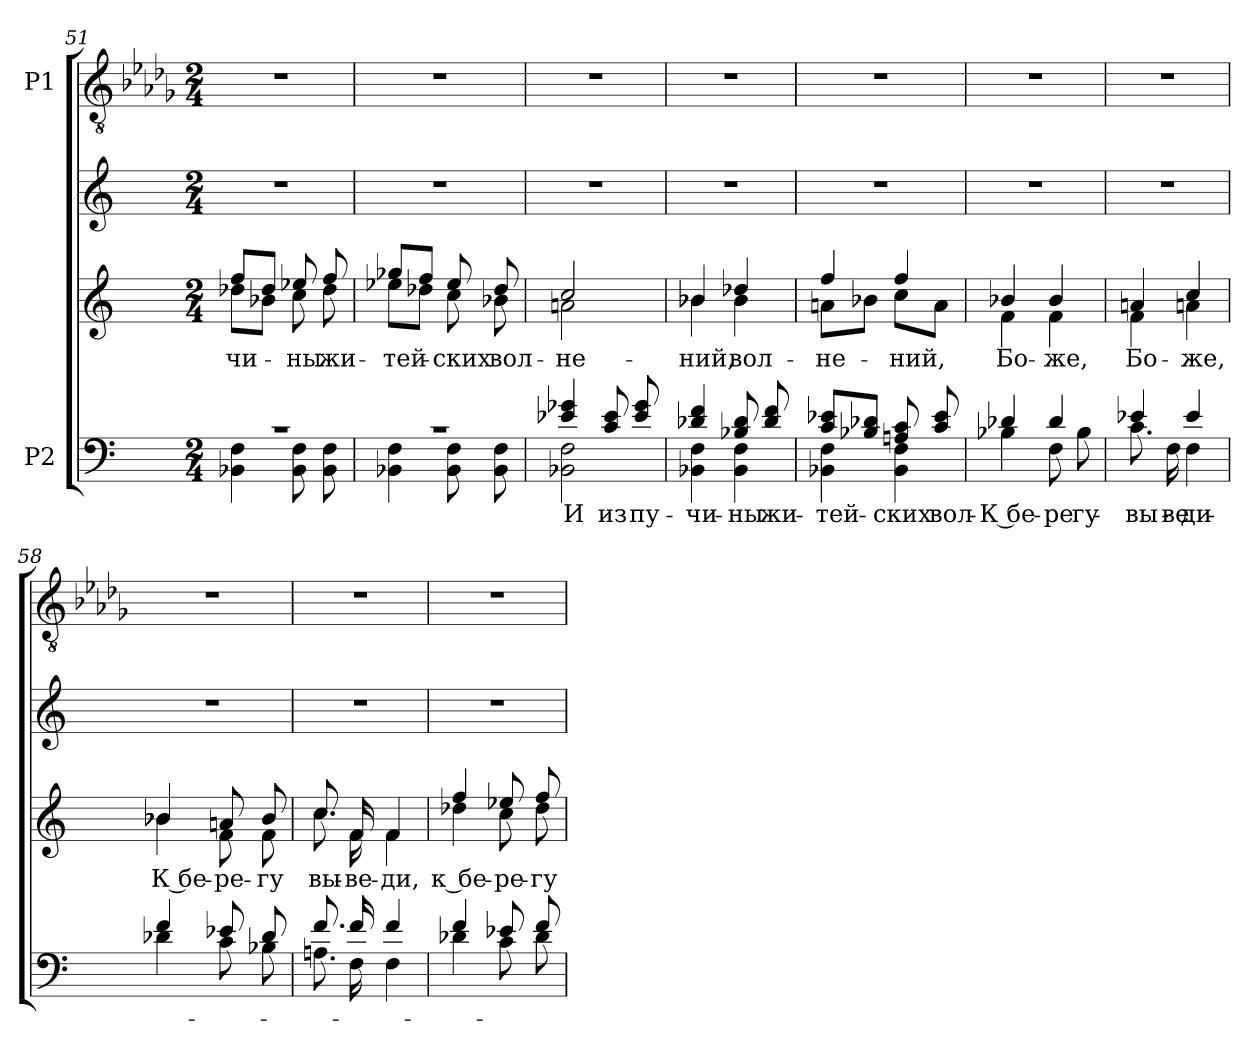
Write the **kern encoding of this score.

**kern	**text	**kern	**text	**kern	**kern
*part2	*part2	*part2	*part2	*part2	*part1
*staff4	*staff4	*staff3	*staff3	*staff2	*staff1
*I"P2	*	*	*	*	*I"P1
*clefF4	*	*clefG2	*	*clefG2	*clefGv2
*	*	*	*	*	*ITrd7c12
*k[]	*	*k[]	*	*k[]	*k[b-e-a-d-g-]
*C:	*	*C:	*	*C:	*D-:
*M2/4	*	*M2/4	*	*M2/4	*M2/4
=51	=51	=51	=51	=51	=51
!LO:N:vis=1	!	!	!	!	!
*^	*	*	*	*	*
!	!	!	!	!LO:LY:b:color=#000000	!LO:N:vis=1	!LO:N:vis=1
*	*	*	*^	*	*	*
2r	4BB-i\ 4Fi	.	8ffi/L	8dd-i\L	-чи-	2r	2r
.	.	.	8dd-i/J	8b-i\J	.	.	.
!	!	!	!	!	!LO:LY:b:color=#000000	!	!
.	8BB-i\ 8Fi	.	8ee-i/	8cci\	-ны	.	.
!	!	!	!	!	!LO:LY:b:color=#000000	!	!
.	8BB-i\ 8Fi	.	8ffi/	8dd-i\	жи-	.	.
=52	=52	=52	=52	=52	=52	=52	=52
!	!	!	!	!	!LO:LY:b:color=#000000	!LO:N:vis=1	!LO:N:vis=1
2r	4BB-i\ 4Fi	.	8gg-i/L	8ee-i\L	-тей-	2r	2r
.	.	.	8ffi/J	8dd-i\J	.	.	.
!	!	!	!	!	!LO:LY:b:color=#000000	!	!
.	8BB-i\ 8Fi	.	8ee-i/	8cci\	-ских	.	.
!	!	!	!	!	!LO:LY:b:color=#000000	!	!
.	8BB-i\ 8Fi	.	8dd-i/	8b-i\	вол-	.	.
=53	=53	=53	=53	=53	=53	=53	=53
!	!	!LO:LY:a:color=#000000	!	!	!	!	!
!	!	!	!	!	!LO:LY:b:color=#000000	!LO:N:vis=1	!LO:N:vis=1
4e-i/ 4g-i	2BB-i\ 2Fi	И	2cci/	2ani\	-не-	2r	2r
!	!	!LO:LY:a:color=#000000	!	!	!	!	!
8ci/ 8e-i	.	из	.	.	.	.	.
!	!	!LO:LY:a:color=#000000	!	!	!	!	!
8e-i/ 8g-i	.	пу-	.	.	.	.	.
!!LO:LB:g=z
=54	=54	=54	=54	=54	=54	=54	=54
!	!	!LO:LY:a:color=#000000	!	!	!	!	!
!	!	!	!	!	!LO:LY:b:color=#000000	!LO:N:vis=1	!LO:N:vis=1
4d-i/ 4fi	4BB-i\ 4Fi	-чи-	4b-i/	4b-i\	-ний,	2r	2r
!	!	!LO:LY:a:color=#000000	!	!	!	!	!
!	!	!	!	!	!LO:LY:b:color=#000000	!	!
8B-i/ 8d-i	4BB-i\ 4Fi	-ны	4dd-i/	4b-i\	вол-	.	.
!	!	!LO:LY:a:color=#000000	!	!	!	!	!
8d-i/ 8fi	.	жи-	.	.	.	.	.
=55	=55	=55	=55	=55	=55	=55	=55
!	!	!LO:LY:a:color=#000000	!	!	!	!	!
!	!	!	!	!	!LO:LY:b:color=#000000	!LO:N:vis=1	!LO:N:vis=1
8ci/ 8e-iL	4BB-i\ 4Fi	-тей-	4ffi/	8ani\L	-не-	2r	2r
8B-i/ 8d-iJ	.	.	.	8b-i\J	.	.	.
!	!	!LO:LY:a:color=#000000	!	!	!	!	!
!	!	!	!	!	!LO:LY:b:color=#000000	!	!
8Ani/ 8ci	4BB-i\ 4Fi	-ских	4ffi/	8cci\L	-ний,	.	.
!	!	!LO:LY:a:color=#000000	!	!	!	!	!
8ci/ 8e-i	.	вол-	.	8ai\J	.	.	.
=56	=56	=56	=56	=56	=56	=56	=56
!	!	!LO:LY:a:color=#000000	!	!	!	!	!
!	!	!LO:LY:b:color=#000000	!	!	!	!	!
!	!	!	!	!	!LO:LY:b:color=#000000	!LO:N:vis=1	!LO:N:vis=1
4d-i/	4B-i\	-К бе-	4b-i/	4fi\	Бо-	2r	2r
!	!	!LO:LY:a:color=#000000	!	!	!	!	!
!	!	!LO:LY:b:color=#000000	!	!	!	!	!
!	!	!	!	!	!LO:LY:b:color=#000000	!	!
4d-i/	8Fi\	ре-	4b-i/	4fi\	-же,	.	.
!	!	!LO:LY:b:color=#000000	!	!	!	!	!
.	8B-i\	-гу	.	.	.	.	.
=57	=57	=57	=57	=57	=57	=57	=57
!	!	!LO:LY:b:color=#000000	!	!	!	!	!
!	!	!	!	!	!LO:LY:b:color=#000000	!LO:N:vis=1	!LO:N:vis=1
4e-i/	8.ci\	вы-	4ani/	4fi\	Бо-	2r	2r
!	!	!LO:LY:b:color=#000000	!	!	!	!	!
.	16Fi\	-ве-	.	.	.	.	.
!	!	!LO:LY:b:color=#000000	!	!	!	!	!
!	!	!	!	!	!LO:LY:b:color=#000000	!	!
4e-i/	4Fi\	-ди	4cci/	4ani\	-же,	.	.
!!LO:LB:g=z
=58	=58	=58	=58	=58	=58	=58	=58
!	!	!	!	!	!LO:LY:b:color=#000000	!LO:N:vis=1	!LO:N:vis=1
4fi/	4d-i\	.	4b-i/	4b-i\	К бе-	2r	2r
!	!	!	!	!	!LO:LY:b:color=#000000	!	!
8e-i/	8ci\	.	8ani/	8fi\	-ре-	.	.
!	!	!	!	!	!LO:LY:b:color=#000000	!	!
8d-i/	8B-i\	.	8b-i/	8fi\	-гу	.	.
=59	=59	=59	=59	=59	=59	=59	=59
!	!	!	!	!	!LO:LY:b:color=#000000	!LO:N:vis=1	!LO:N:vis=1
8.fi/	8.Ani\	.	8.cci/	8.cci\	вы-	2r	2r
!	!	!	!	!	!LO:LY:b:color=#000000	!	!
16fi/	16Fi\	.	16fi/	16fi\	-ве-	.	.
!	!	!	!	!	!LO:LY:b:color=#000000	!	!
4fi/	4Fi\	.	4fi/	4fi\	-ди,	.	.
=60	=60	=60	=60	=60	=60	=60	=60
!	!	!	!	!	!LO:LY:b:color=#000000	!LO:N:vis=1	!LO:N:vis=1
4fi/	4d-i\	.	4ffi/	4dd-i\	к бе-	2r	2r
!	!	!	!	!	!LO:LY:b:color=#000000	!	!
8e-i/	8ci\	.	8ee-i/	8cci\	-ре-	.	.
!	!	!	!	!	!LO:LY:b:color=#000000	!	!
8fi/	8d-i\	.	8ffi/	8dd-i\	-гу	.	.
*v	*v	*	*	*	*	*	*
*	*	*v	*v	*	*	*
=	=	=	=	=	=
*-	*-	*-	*-	*-	*-
